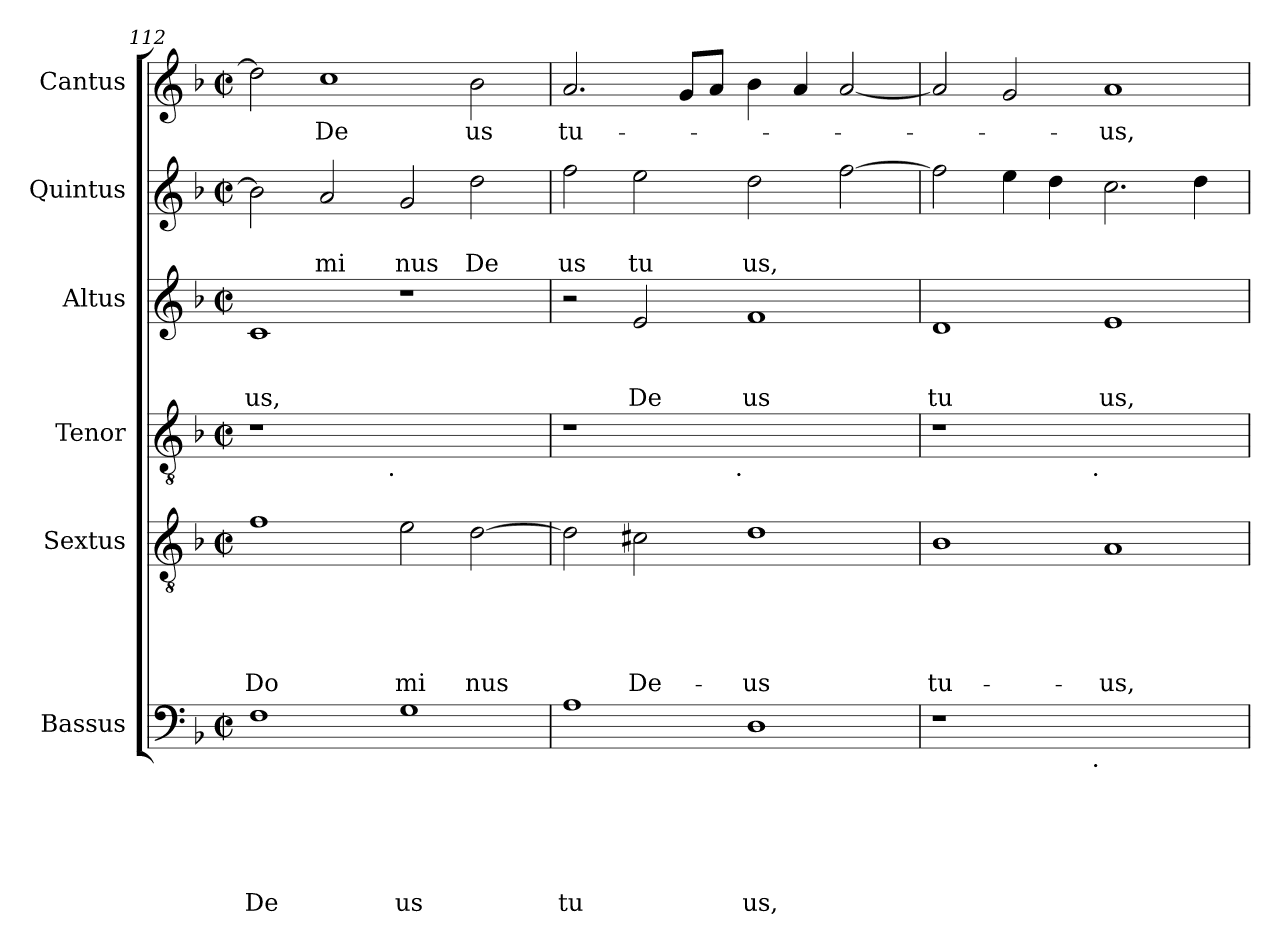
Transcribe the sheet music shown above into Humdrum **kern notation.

**kern	**text	**text	**text	**text	**text	**text	**kern	**text	**text	**text	**text	**text	**kern	**kern	**text	**text	**text	**kern	**text	**text	**kern	**text
*part6	*part6	*part6	*part6	*part6	*part6	*part6	*part5	*part5	*part5	*part5	*part5	*part5	*part4	*part3	*part3	*part3	*part3	*part2	*part2	*part2	*part1	*part1
*staff6	*staff6	*staff6	*staff6	*staff6	*staff6	*staff6	*staff5	*staff5	*staff5	*staff5	*staff5	*staff5	*staff4	*staff3	*staff3	*staff3	*staff3	*staff2	*staff2	*staff2	*staff1	*staff1
*I"Bassus	*	*	*	*	*	*	*I"Sextus	*	*	*	*	*	*I"Tenor	*I"Altus	*	*	*	*I"Quintus	*	*	*I"Cantus	*
*clefF4	*	*	*	*	*	*	*clefGv2	*	*	*	*	*	*clefGv2	*clefG2	*	*	*	*clefG2	*	*	*clefG2	*
*k[b-]	*	*	*	*	*	*	*k[b-]	*	*	*	*	*	*k[b-]	*k[b-]	*	*	*	*k[b-]	*	*	*k[b-]	*
*F:	*	*	*	*	*	*	*F:	*	*	*	*	*	*F:	*F:	*	*	*	*F:	*	*	*F:	*
*M2/2	*	*	*	*	*	*	*M2/2	*	*	*	*	*	*M2/2	*M2/2	*	*	*	*M2/2	*	*	*M2/2	*
*met(c|)	*	*	*	*	*	*	*met(c|)	*	*	*	*	*	*met(c|)	*met(c|)	*	*	*	*met(c|)	*	*	*met(c|)	*
=112	=112	=112	=112	=112	=112	=112	=112	=112	=112	=112	=112	=112	=112	=112	=112	=112	=112	=112	=112	=112	=112	=112
!	!	!	!	!	!	!LO:LY:b	!	!	!	!	!	!LO:LY:b	!	!	!	!	!LO:LY:b	!	!	!	!	!
*	*	*	*	*	*	*	*	*	*	*	*	*	*^	*	*	*	*	*	*	*	*	*
1F	.	.	.	.	.	De	1f	.	.	.	.	Do	1r	2ryy	1c	.	.	-us,	2b-\]	.	.	2dd\]	.
!	!	!	!	!	!	!	!	!	!	!	!	!	!	!	!	!	!	!	!	!	!LO:LY:b	!	!LO:LY:b
.	.	.	.	.	.	.	.	.	.	.	.	.	.	4...ryy	.	.	.	.	2a/	.	mi	1cc	De
!	!	!	!	!	!	!	!	!	!	!	!	!	!	!LO:TX:b:t=.	!	!	!	!	!	!	!	!	!
.	.	.	.	.	.	.	.	.	.	.	.	.	.	1ryy	.	.	.	.	.	.	.	.	.
!	!	!	!	!	!	!LO:LY:b	!	!	!	!	!	!LO:LY:b	!	!	!	!	!	!	!	!	!LO:LY:b	!	!
1G	.	.	.	.	.	us	2e\	.	.	.	.	mi	1ryy	.	1r	.	.	.	2g/	.	nus	.	.
!	!	!	!	!	!	!	!	!	!	!	!	!LO:LY:b	!	!	!	!	!	!	!	!	!LO:LY:b	!	!LO:LY:b
.	.	.	.	.	.	.	[<2d\	.	.	.	.	nus	.	.	.	.	.	.	2dd\	.	De	2b-\	us
.	.	.	.	.	.	.	.	.	.	.	.	.	.	32ryy	.	.	.	.	.	.	.	.	.
!!LO:LB:g=z
=113	=113	=113	=113	=113	=113	=113	=113	=113	=113	=113	=113	=113	=113	=113	=113	=113	=113	=113	=113	=113	=113	=113	=113
!	!	!	!	!	!	!LO:LY:b	!	!	!	!	!	!	!	!	!	!	!	!	!	!	!LO:LY:b	!	!LO:LY:b
1A	.	.	.	.	.	tu	2d\]	.	.	.	.	.	1r	2ryy	2r	.	.	.	2ff\	.	us	2.a/	tu-
!	!	!	!	!	!	!	!	!	!	!	!	!LO:LY:b	!	!	!	!	!	!LO:LY:b	!	!	!LO:LY:b	!	!
.	.	.	.	.	.	.	2c#\	.	.	.	.	De-	.	4...ryy	2e/	.	.	De	2ee\	.	tu	.	.
.	.	.	.	.	.	.	.	.	.	.	.	.	.	.	.	.	.	.	.	.	.	8g/L	.
.	.	.	.	.	.	.	.	.	.	.	.	.	.	.	.	.	.	.	.	.	.	8a/J	.
!	!	!	!	!	!	!	!	!	!	!	!	!	!	!LO:TX:b:t=.	!	!	!	!	!	!	!	!	!
.	.	.	.	.	.	.	.	.	.	.	.	.	.	1ryy	.	.	.	.	.	.	.	.	.
!	!	!	!	!	!	!LO:LY:b	!	!	!	!	!	!LO:LY:b	!	!	!	!	!	!LO:LY:b	!	!	!LO:LY:b	!	!
1D	.	.	.	.	.	us,	1d	.	.	.	.	-us	1ryy	.	1f	.	.	us	2dd\	.	us,	4b-\	.
.	.	.	.	.	.	.	.	.	.	.	.	.	.	.	.	.	.	.	.	.	.	4a/	.
.	.	.	.	.	.	.	.	.	.	.	.	.	.	.	.	.	.	.	[>2ff\	.	.	[<2a/	.
.	.	.	.	.	.	.	.	.	.	.	.	.	.	32ryy	.	.	.	.	.	.	.	.	.
=114	=114	=114	=114	=114	=114	=114	=114	=114	=114	=114	=114	=114	=114	=114	=114	=114	=114	=114	=114	=114	=114	=114	=114
!	!	!	!	!	!	!	!	!	!	!	!	!LO:LY:b	!	!	!	!	!	!LO:LY:b	!	!	!	!	!
*^	*	*	*	*	*	*	*	*	*	*	*	*	*	*	*	*	*	*	*	*	*	*	*
1r	2ryy	.	.	.	.	.	.	1B-	.	.	.	.	tu-	1r	2ryy	1d	.	.	tu	2ff\]	.	.	2a/]	.
.	4...ryy	.	.	.	.	.	.	.	.	.	.	.	.	.	4...ryy	.	.	.	.	4ee\	.	.	2g/	.
.	.	.	.	.	.	.	.	.	.	.	.	.	.	.	.	.	.	.	.	4dd\	.	.	.	.
!	!	!	!	!	!	!	!	!	!	!	!	!	!	!	!LO:TX:b:t=.	!	!	!	!	!	!	!	!	!
!	!LO:TX:b:t=.	!	!	!	!	!	!	!	!	!	!	!	!	!	!	!	!	!	!	!	!	!	!	!
.	1ryy	.	.	.	.	.	.	.	.	.	.	.	.	.	1ryy	.	.	.	.	.	.	.	.	.
!	!	!	!	!	!	!	!	!	!	!	!	!	!LO:LY:b	!	!	!	!	!	!LO:LY:b	!	!	!	!	!LO:LY:b
1ryy	.	.	.	.	.	.	.	1A	.	.	.	.	-us,	1ryy	.	1e	.	.	us,	2.cc\	.	.	1a	-us,
.	.	.	.	.	.	.	.	.	.	.	.	.	.	.	.	.	.	.	.	4dd\	.	.	.	.
.	32ryy	.	.	.	.	.	.	.	.	.	.	.	.	.	32ryy	.	.	.	.	.	.	.	.	.
*v	*v	*	*	*	*	*	*	*	*	*	*	*	*	*v	*v	*	*	*	*	*	*	*	*	*
=	=	=	=	=	=	=	=	=	=	=	=	=	=	=	=	=	=	=	=	=	=	=
*-	*-	*-	*-	*-	*-	*-	*-	*-	*-	*-	*-	*-	*-	*-	*-	*-	*-	*-	*-	*-	*-	*-
